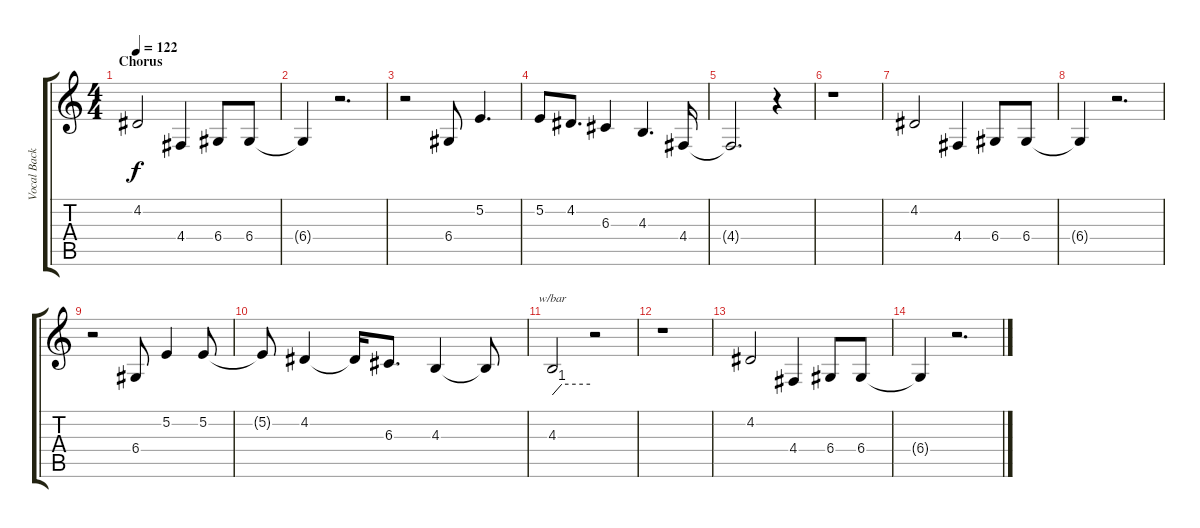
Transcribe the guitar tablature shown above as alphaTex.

\track ("Vocal Backup" "Vocal Back") {instrument frenchhorn}
\staff {score tabs}
\tuning (E4 B3 G3 D3 A2 E2) {hide}
\ts (4 4)
\section ("" "Chorus")
\tempo 122
\clef g2
\ks c
4.2.2{dy f} 4.4.4 6.4.8 6.4.8 |
6.4{t}.4 r.2{d} |
r.2 6.4.8 5.2.4{d} |
5.2.8 4.2.8{d} 6.3.4 4.3.4{d} 4.4.16 |
4.4{t}.2{d} r.4 |
r.1 |
4.2.2 4.4.4 6.4.8 6.4.8 |
6.4{t}.4 r.2{d} |
r.2 6.4.8 5.2.4 5.2.8 |
5.2{t}.8 4.2.4 4.2{t}.16 6.3.8{d} 4.3.4 4.3{t}.8 |
4.3.2{tbe (custom default 0 0 15 4 60 4)} r.2 |
r.1 |
4.2.2 4.4.4 6.4.8 6.4.8 |
6.4{t}.4 r.2{d}
